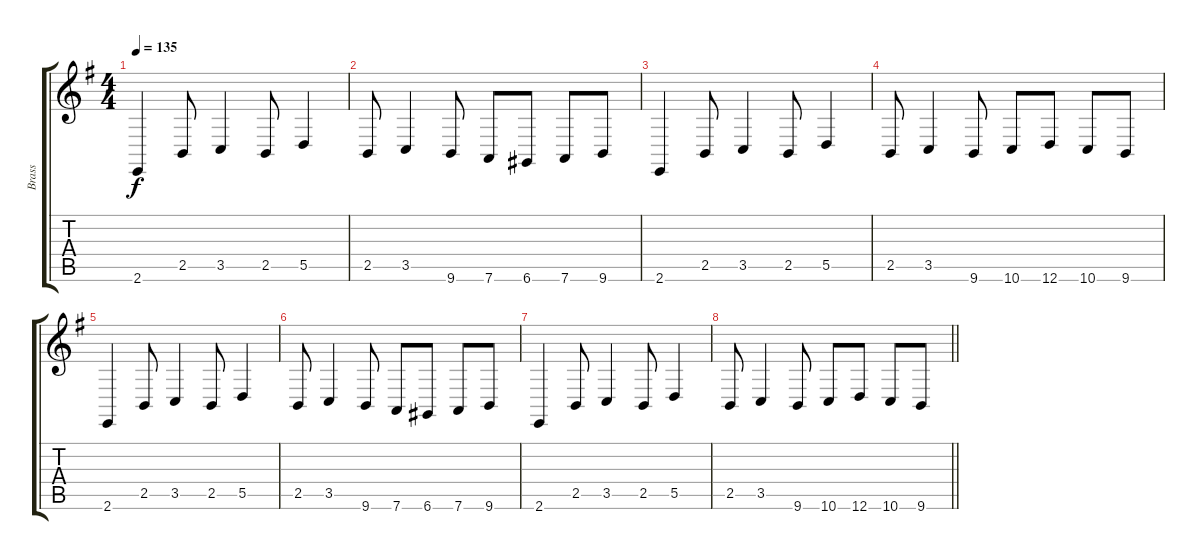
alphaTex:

\track ("Brass" "Brass") {instrument tuba}
\staff {score tabs}
\tuning (E4 B3 G3 D3 A2 D2) {hide}
\ts (4 4)
\section ("" "")
\tempo 135
\clef g2
\ks eminor
2.6.4{dy f} 2.5.8 3.5.4 2.5.8 5.5.4 |
2.5.8 3.5.4 9.6.8 7.6.8 6.6.8 7.6.8 9.6.8 |
2.6.4 2.5.8 3.5.4 2.5.8 5.5.4 |
2.5.8 3.5.4 9.6.8 10.6.8 12.6.8 10.6.8 9.6.8 |
2.6.4 2.5.8 3.5.4 2.5.8 5.5.4 |
2.5.8 3.5.4 9.6.8 7.6.8 6.6.8 7.6.8 9.6.8 |
2.6.4 2.5.8 3.5.4 2.5.8 5.5.4 |
\barLineRight lightlight
2.5.8 3.5.4 9.6.8 10.6.8 12.6.8 10.6.8 9.6.8
